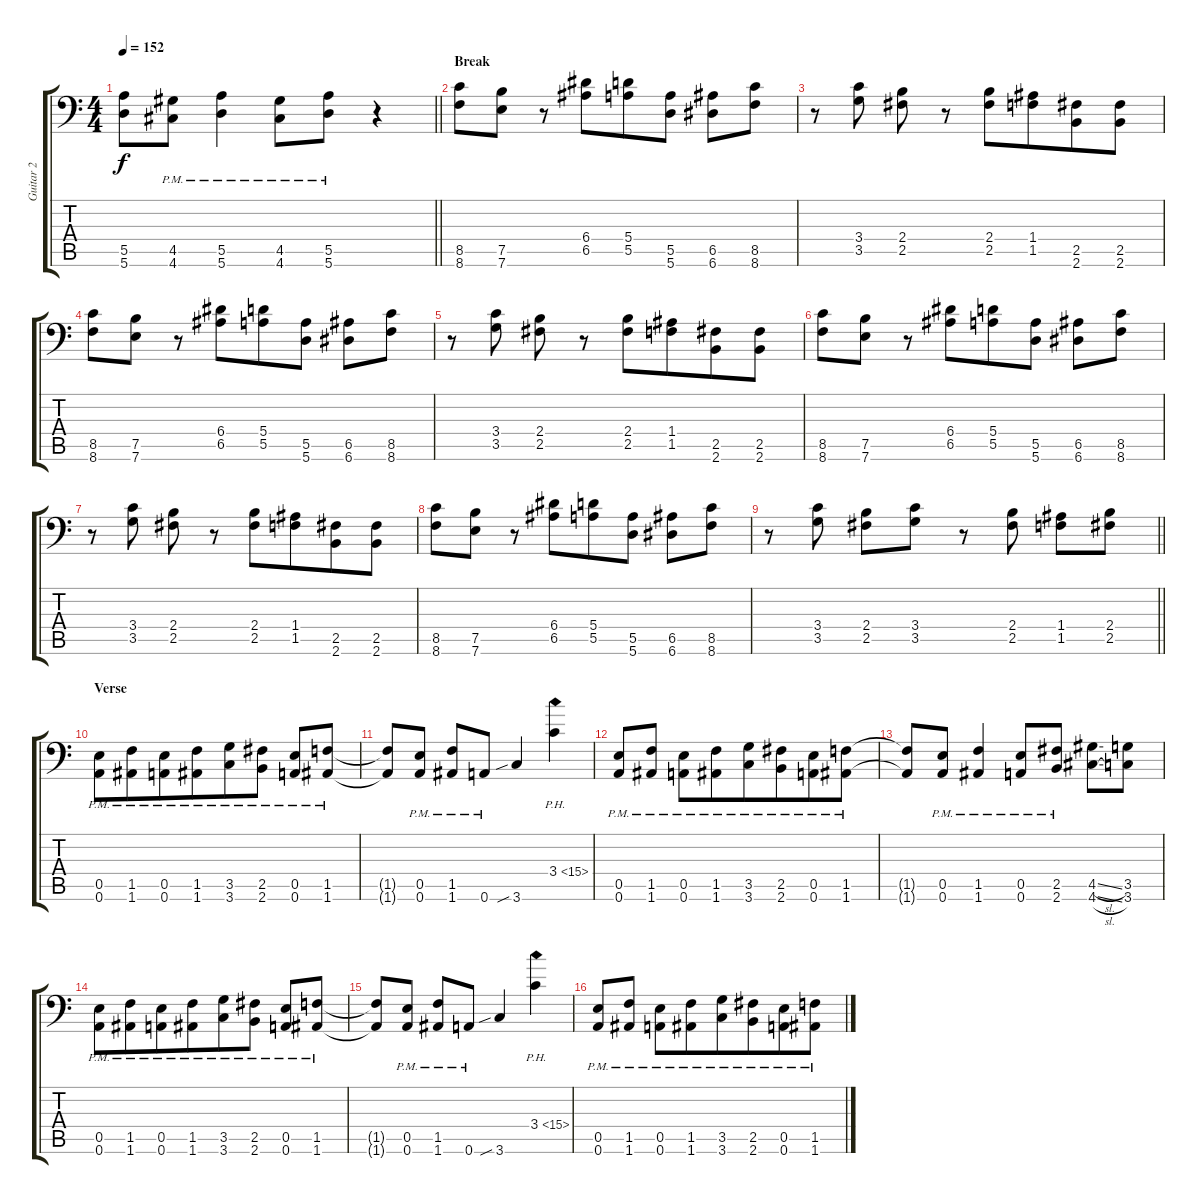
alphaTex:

\track ("Guitar 2" "Guitar 2") {instrument distortionguitar bank 255}
\staff {score tabs}
\tuning (B3 Gb3 D3 A2 E2 A1) {hide}
\ts (4 4)
\tempo 152
\clef f4
\barLineRight lightlight
\ks c
(5.5{t} 5.6{t}).8{dy f} (4.5{pm} 4.6{pm}).8{beam merge} (5.5{pm} 5.6{pm}).4 (4.5{pm} 4.6{pm}).8{beam merge} (5.5{pm} 5.6{pm}).8 r.4 |
\section ("" "Break")
(8.5 8.6).8 (7.5 7.6).8 r.8 (6.4 6.5).8{beam merge} (5.4 5.5).8 (5.5 5.6).8 (6.5 6.6).8 (8.5 8.6).8 |
r.8 (3.4 3.5).8 (2.4 2.5).8 r.8 (2.4 2.5).8{beam merge} (1.4 1.5).8{beam merge} (2.5 2.6).8 (2.5 2.6).8 |
(8.5 8.6).8 (7.5 7.6).8 r.8 (6.4 6.5).8{beam merge} (5.4 5.5).8 (5.5 5.6).8 (6.5 6.6).8 (8.5 8.6).8 |
r.8 (3.4 3.5).8 (2.4 2.5).8 r.8 (2.4 2.5).8{beam merge} (1.4 1.5).8{beam merge} (2.5 2.6).8 (2.5 2.6).8 |
(8.5 8.6).8 (7.5 7.6).8 r.8 (6.4 6.5).8{beam merge} (5.4 5.5).8 (5.5 5.6).8 (6.5 6.6).8 (8.5 8.6).8 |
r.8 (3.4 3.5).8 (2.4 2.5).8 r.8 (2.4 2.5).8{beam merge} (1.4 1.5).8{beam merge} (2.5 2.6).8 (2.5 2.6).8 |
(8.5 8.6).8 (7.5 7.6).8 r.8 (6.4 6.5).8{beam merge} (5.4 5.5).8 (5.5 5.6).8 (6.5 6.6).8 (8.5 8.6).8 |
\barLineRight lightlight
r.8 (3.4 3.5).8 (2.4 2.5).8 (3.4 3.5).8 r.8 (2.4 2.5).8 (1.4 1.5).8 (2.4 2.5).8 |
\section ("" "Verse")
(0.5{pm} 0.6{pm}).8{beam merge} (1.5{pm} 1.6{pm}).8{beam merge} (0.5{pm} 0.6{pm}).8{beam merge} (1.5{pm} 1.6{pm}).8{beam merge} (3.5{pm} 3.6{pm}).8{beam merge} (2.5{pm} 2.6{pm}).8 (0.5{pm} 0.6{pm}).8 (1.5{pm} 1.6{pm}).8 |
(1.5{t} 1.6{t}).8 (0.5{pm} 0.6{pm}).8 (1.5{pm} 1.6{pm}).8 0.6{pm}.8 3.6{sib}.4 3.4{ph 12}.4 |
(0.5{pm} 0.6{pm}).8{beam merge} (1.5{pm} 1.6{pm}).8 (0.5{pm} 0.6{pm}).8 (1.5{pm} 1.6{pm}).8{beam merge} (3.5{pm} 3.6{pm}).8 (2.5{pm} 2.6{pm}).8{beam merge} (0.5{pm} 0.6{pm}).8 (1.5{pm} 1.6{pm}).8 |
(1.5{t} 1.6{t}).8{beam merge} (0.5{pm} 0.6{pm}).8 (1.5{pm} 1.6{pm}).4{beam merge} (0.5{pm} 0.6{pm}).8 (2.5{pm} 2.6{pm}).8 (4.5{sl} 4.6{sl}).8 (3.5 3.6).8 |
(0.5{pm} 0.6{pm}).8{beam merge} (1.5{pm} 1.6{pm}).8{beam merge} (0.5{pm} 0.6{pm}).8{beam merge} (1.5{pm} 1.6{pm}).8{beam merge} (3.5{pm} 3.6{pm}).8{beam merge} (2.5{pm} 2.6{pm}).8 (0.5{pm} 0.6{pm}).8 (1.5{pm} 1.6{pm}).8 |
(1.5{t} 1.6{t}).8 (0.5{pm} 0.6{pm}).8 (1.5{pm} 1.6{pm}).8 0.6{pm}.8 3.6{sib}.4 3.4{ph 12}.4 |
(0.5{pm} 0.6{pm}).8{beam merge} (1.5{pm} 1.6{pm}).8 (0.5{pm} 0.6{pm}).8 (1.5{pm} 1.6{pm}).8{beam merge} (3.5{pm} 3.6{pm}).8 (2.5{pm} 2.6{pm}).8{beam merge} (0.5{pm} 0.6{pm}).8 (1.5{pm} 1.6{pm}).8
